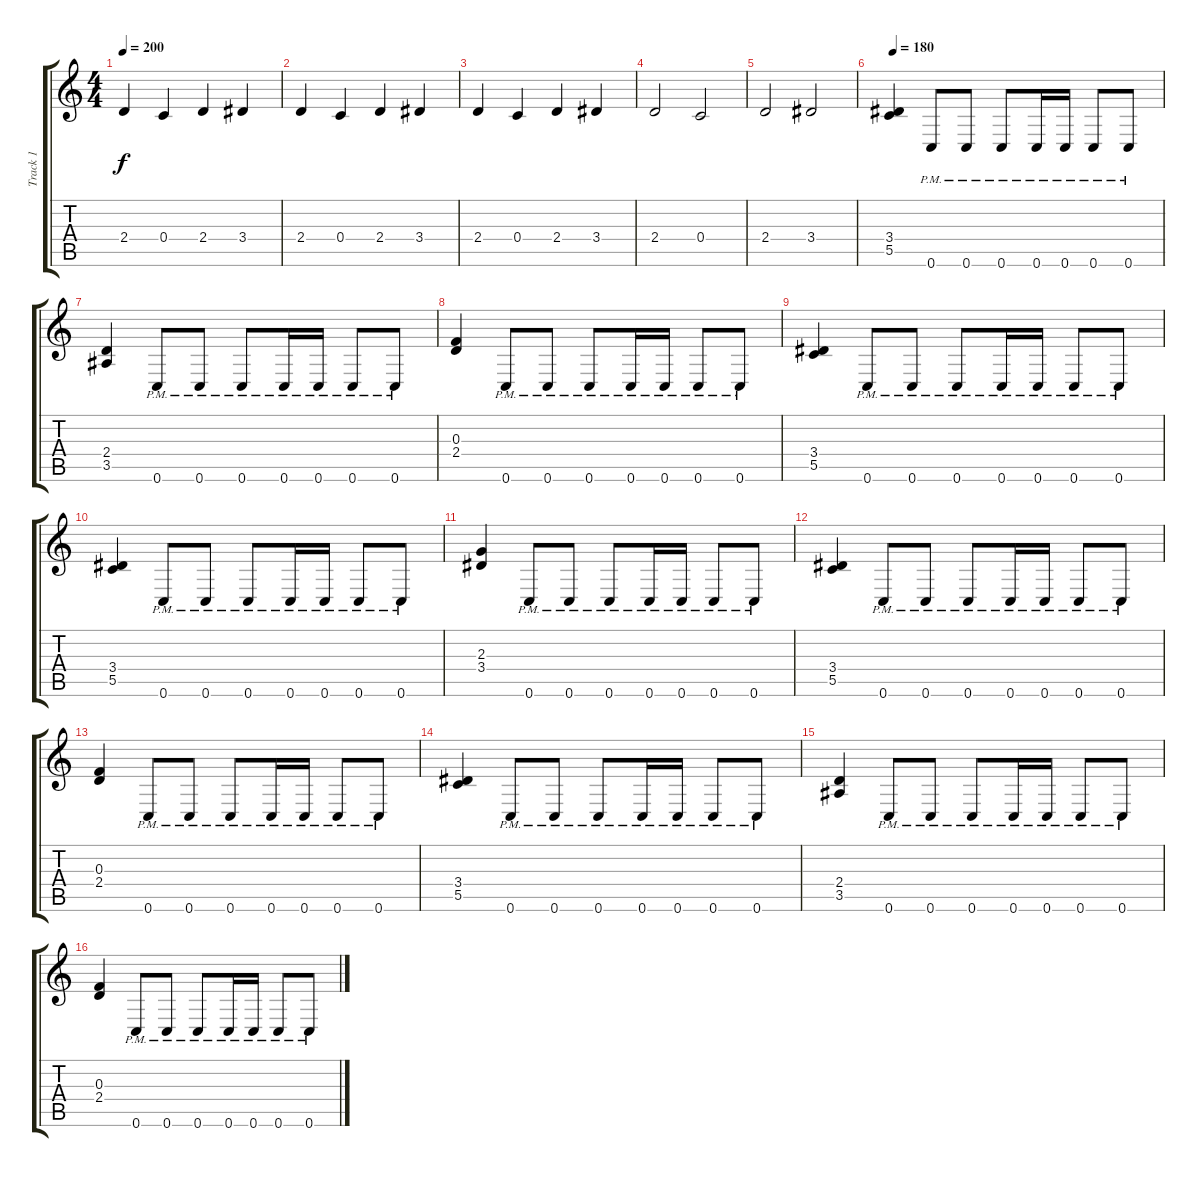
\track ("Track 1" "Track 1") {instrument overdrivenguitar}
\staff {score tabs}
\tuning (D4 A3 F3 C3 G2 C2) {hide}
\ts (4 4)
\tempo 200
\clef g2
\ks c
2.4.4{dy f} 0.4.4 2.4.4 3.4.4 |
2.4.4 0.4.4 2.4.4 3.4.4 |
2.4.4 0.4.4 2.4.4 3.4.4 |
2.4.2 0.4.2 |
2.4.2 3.4.2 |
\tempo 180
(3.4 5.5).4 0.6{pm}.8 0.6{pm}.8 0.6{pm}.8 0.6{pm}.16 0.6{pm}.16 0.6{pm}.8 0.6{pm}.8 |
(2.4 3.5).4 0.6{pm}.8 0.6{pm}.8 0.6{pm}.8 0.6{pm}.16 0.6{pm}.16 0.6{pm}.8 0.6{pm}.8 |
(0.3 2.4).4 0.6{pm}.8 0.6{pm}.8 0.6{pm}.8 0.6{pm}.16 0.6{pm}.16 0.6{pm}.8 0.6{pm}.8 |
(3.4 5.5).4 0.6{pm}.8 0.6{pm}.8 0.6{pm}.8 0.6{pm}.16 0.6{pm}.16 0.6{pm}.8 0.6{pm}.8 |
(3.4 5.5).4 0.6{pm}.8 0.6{pm}.8 0.6{pm}.8 0.6{pm}.16 0.6{pm}.16 0.6{pm}.8 0.6{pm}.8 |
(2.3 3.4).4 0.6{pm}.8 0.6{pm}.8 0.6{pm}.8 0.6{pm}.16 0.6{pm}.16 0.6{pm}.8 0.6{pm}.8 |
(3.4 5.5).4 0.6{pm}.8 0.6{pm}.8 0.6{pm}.8 0.6{pm}.16 0.6{pm}.16 0.6{pm}.8 0.6{pm}.8 |
(0.3 2.4).4 0.6{pm}.8 0.6{pm}.8 0.6{pm}.8 0.6{pm}.16 0.6{pm}.16 0.6{pm}.8 0.6{pm}.8 |
(3.4 5.5).4 0.6{pm}.8 0.6{pm}.8 0.6{pm}.8 0.6{pm}.16 0.6{pm}.16 0.6{pm}.8 0.6{pm}.8 |
(2.4 3.5).4 0.6{pm}.8 0.6{pm}.8 0.6{pm}.8 0.6{pm}.16 0.6{pm}.16 0.6{pm}.8 0.6{pm}.8 |
(0.3 2.4).4 0.6{pm}.8 0.6{pm}.8 0.6{pm}.8 0.6{pm}.16 0.6{pm}.16 0.6{pm}.8 0.6{pm}.8
